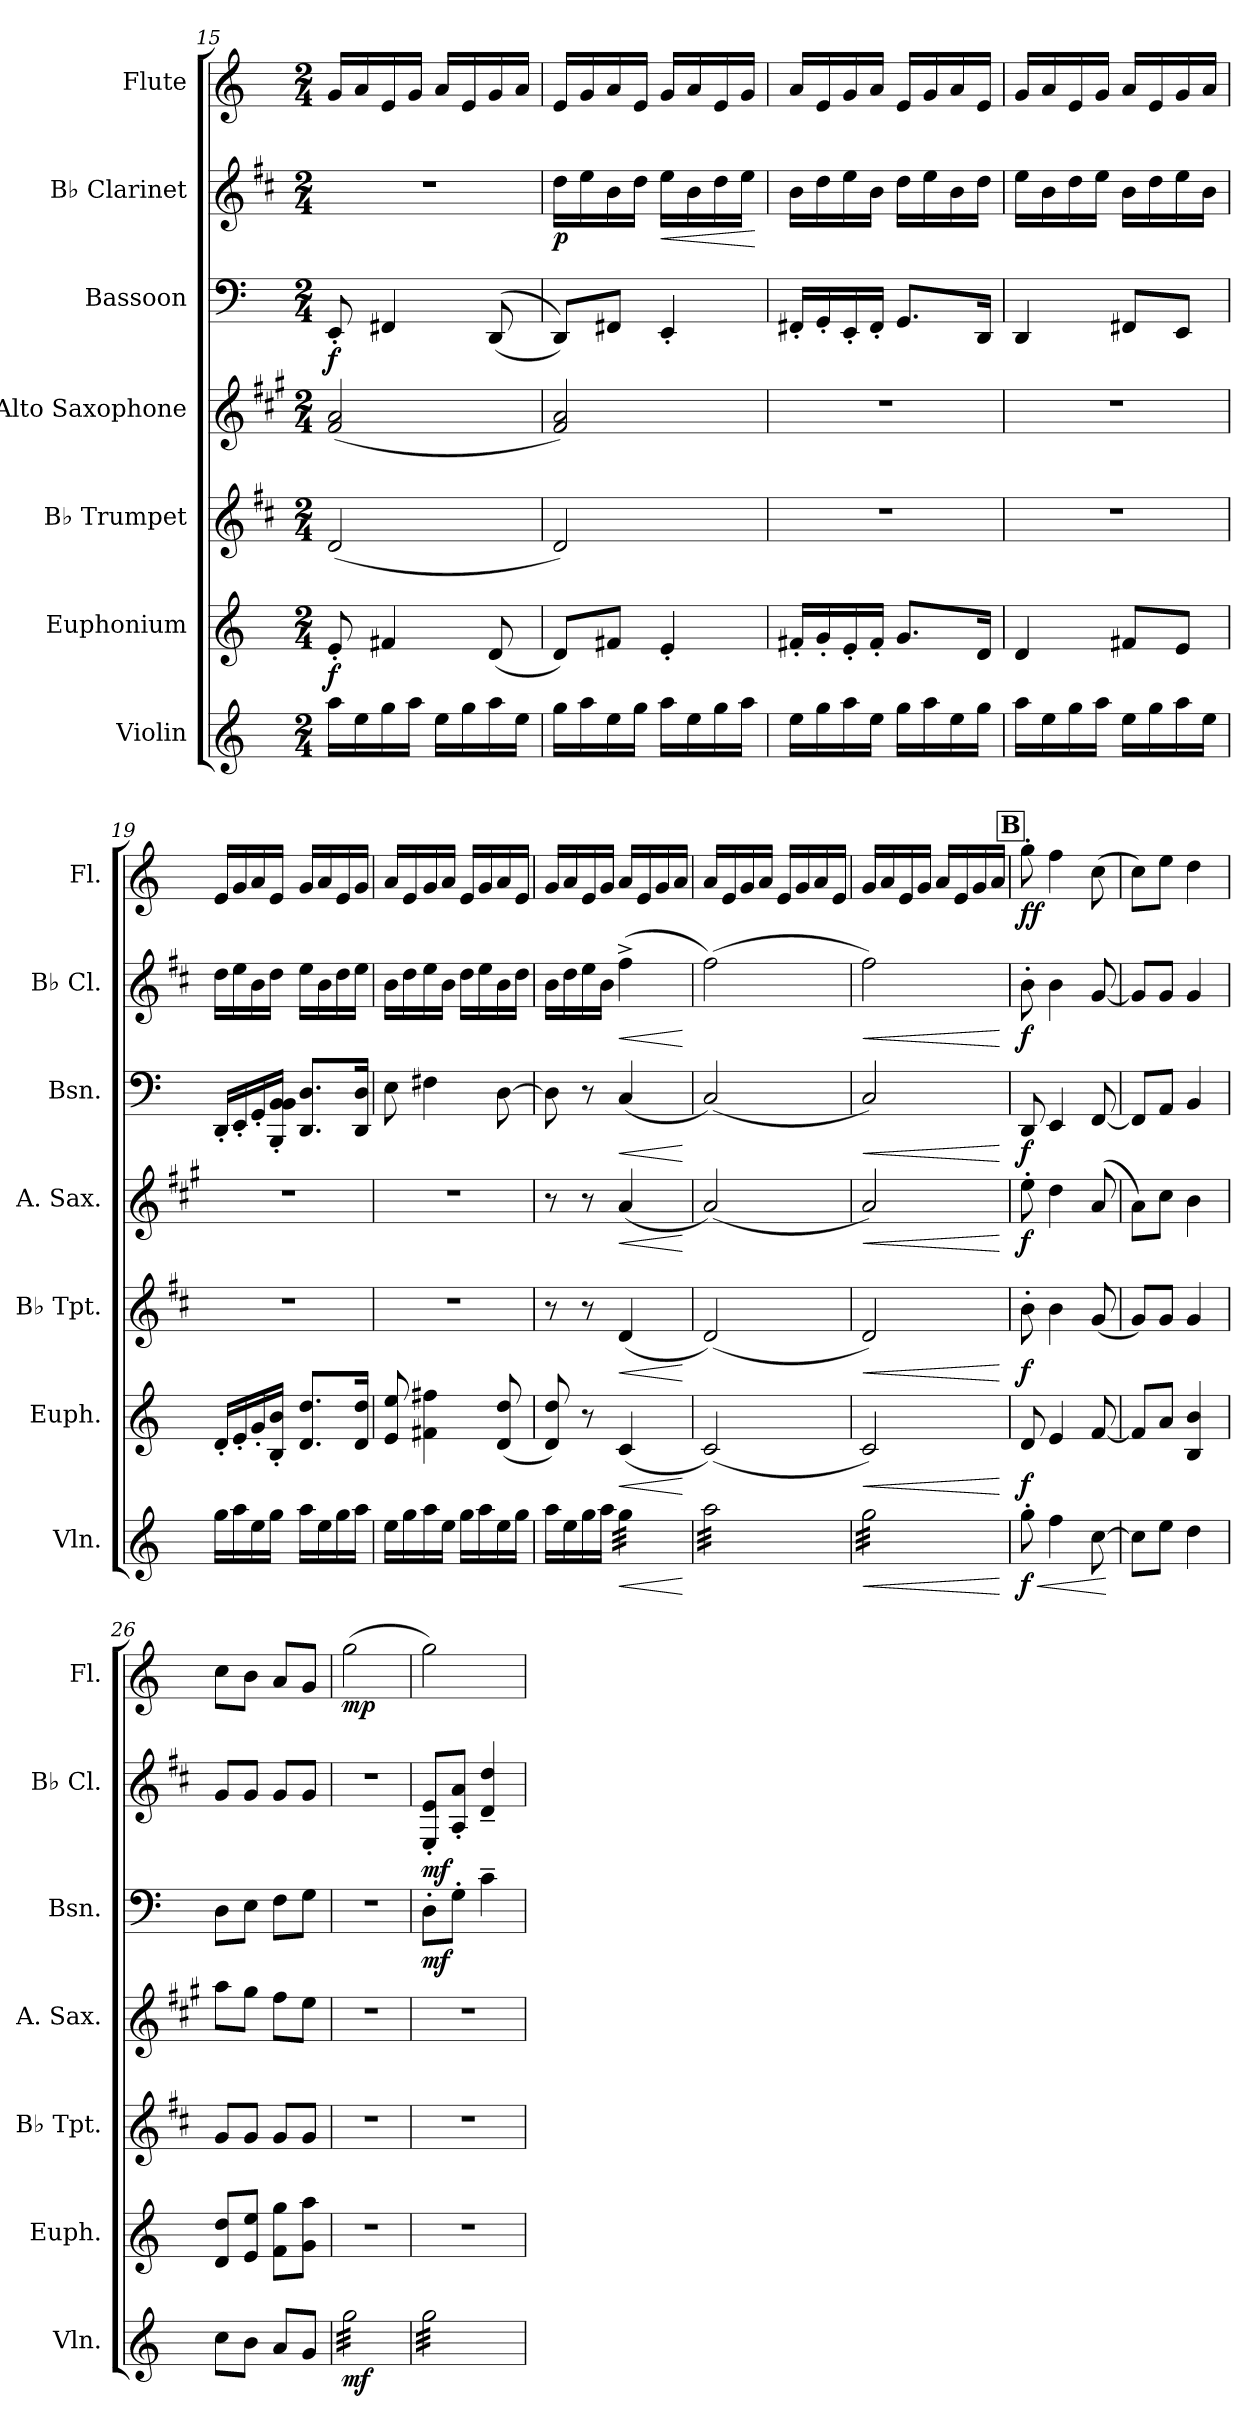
**kern	**dynam	**kern	**dynam	**kern	**dynam	**kern	**dynam	**kern	**dynam	**kern	**dynam	**kern	**dynam
*part7	*part7	*part6	*part6	*part5	*part5	*part4	*part4	*part3	*part3	*part2	*part2	*part1	*part1
*staff7	*staff7	*staff6	*staff6	*staff5	*staff5	*staff4	*staff4	*staff3	*staff3	*staff2	*staff2	*staff1	*staff1
*I"Violin	*	*I"Euphonium	*	*I"B♭ Trumpet	*	*I"Alto Saxophone	*	*I"Bassoon	*	*I"B♭ Clarinet	*	*I"Flute	*
*I'Vln.	*	*I'Euph.	*	*I'B♭ Tpt.	*	*I'A. Sax.	*	*I'Bsn.	*	*I'B♭ Cl.	*	*I'Fl.	*
!!LO:PB:g=z
*clefG2	*	*clefG2	*	*clefG2	*	*clefG2	*	*clefF4	*	*clefG2	*	*clefG2	*
*	*	*	*	*ITrd1c2	*	*ITrd5c9	*	*	*	*ITrd1c2	*	*	*
*k[]	*	*k[]	*	*k[]	*	*k[]	*	*k[]	*	*k[]	*	*k[]	*
*M2/4	*	*M2/4	*	*M2/4	*	*M2/4	*	*M2/4	*	*M2/4	*	*M2/4	*
=15	=15	=15	=15	=15	=15	=15	=15	=15	=15	=15	=15	=15	=15
!	!	!	!LO:DY:b	!	!	!	!	!	!LO:DY:b	!	!	!	!
16aa\LL	.	8e'/	f	(2c/	.	(2A/ 2c/	.	8EE'/	f	2r	.	16g/LL	.
16ee\	.	.	.	.	.	.	.	.	.	.	.	16a/	.
16gg\	.	4f#X/	.	.	.	.	.	4FF#X/	.	.	.	16e/	.
16aa\JJ	.	.	.	.	.	.	.	.	.	.	.	16g/JJ	.
16ee\LL	.	.	.	.	.	.	.	.	.	.	.	16a/LL	.
16gg\	.	.	.	.	.	.	.	.	.	.	.	16e/	.
16aa\	.	(8d/	.	.	.	.	.	((8DD/	.	.	.	16g/	.
16ee\JJ	.	.	.	.	.	.	.	.	.	.	.	16a/JJ	.
=16	=16	=16	=16	=16	=16	=16	=16	=16	=16	=16	=16	=16	=16
!	!	!	!	!	!	!	!	!	!	!	!LO:DY:b	!	!
16gg\LL	.	8d/L)	.	2c/)	.	2A/ 2c/)	.	8DD/L))	.	16cc\LL	p	16e/LL	.
16aa\	.	.	.	.	.	.	.	.	.	16dd\	.	16g/	.
16ee\	.	8f#X/J	.	.	.	.	.	8FF#X/J	.	16a\	.	16a/	.
16gg\JJ	.	.	.	.	.	.	.	.	.	16cc\JJ	.	16e/JJ	.
!	!	!	!	!	!	!	!	!	!	!	!LO:HP:b	!	!
16aa\LL	.	4e'/	.	.	.	.	.	4EE'/	.	16dd\LL	<	16g/LL	.
16ee\	.	.	.	.	.	.	.	.	.	16a\	.	16a/	.
16gg\	.	.	.	.	.	.	.	.	.	16cc\	.	16e/	.
16aa\JJ	.	.	.	.	.	.	.	.	.	16dd\JJ	.	16g/JJ	.
.	.	.	.	.	.	.	.	.	.	.	[	.	.
=17	=17	=17	=17	=17	=17	=17	=17	=17	=17	=17	=17	=17	=17
16ee\LL	.	16f#X'/LL	.	2r	.	2r	.	16FF#X'/LL	.	16a\LL	.	16a/LL	.
16gg\	.	16g'/	.	.	.	.	.	16GG'/	.	16cc\	.	16e/	.
16aa\	.	16e'/	.	.	.	.	.	16EE'/	.	16dd\	.	16g/	.
16ee\JJ	.	16f#'/JJ	.	.	.	.	.	16FF#'/JJ	.	16a\JJ	.	16a/JJ	.
16gg\LL	.	8.g/L	.	.	.	.	.	8.GG/L	.	16cc\LL	.	16e/LL	.
16aa\	.	.	.	.	.	.	.	.	.	16dd\	.	16g/	.
16ee\	.	.	.	.	.	.	.	.	.	16a\	.	16a/	.
16gg\JJ	.	16d/Jk	.	.	.	.	.	16DD/Jk	.	16cc\JJ	.	16e/JJ	.
=18	=18	=18	=18	=18	=18	=18	=18	=18	=18	=18	=18	=18	=18
16aa\LL	.	4d/	.	2r	.	2r	.	4DD/	.	16dd\LL	.	16g/LL	.
16ee\	.	.	.	.	.	.	.	.	.	16a\	.	16a/	.
16gg\	.	.	.	.	.	.	.	.	.	16cc\	.	16e/	.
16aa\JJ	.	.	.	.	.	.	.	.	.	16dd\JJ	.	16g/JJ	.
16ee\LL	.	8f#X/L	.	.	.	.	.	8FF#X/L	.	16a\LL	.	16a/LL	.
16gg\	.	.	.	.	.	.	.	.	.	16cc\	.	16e/	.
16aa\	.	8e/J	.	.	.	.	.	8EE/J	.	16dd\	.	16g/	.
16ee\JJ	.	.	.	.	.	.	.	.	.	16a\JJ	.	16a/JJ	.
!!LO:PB:g=z
=19	=19	=19	=19	=19	=19	=19	=19	=19	=19	=19	=19	=19	=19
16gg\LL	.	16d'/LL	.	2r	.	2r	.	16DD'/LL	.	16cc\LL	.	16e/LL	.
16aa\	.	16e'/	.	.	.	.	.	16EE'/	.	16dd\	.	16g/	.
16ee\	.	16g'/	.	.	.	.	.	16GG'/	.	16a\	.	16a/	.
16gg\JJ	.	16B/' 16b/'JJ	.	.	.	.	.	16BBB/' 16BB/' 16BB/'JJ	.	16cc\JJ	.	16e/JJ	.
16aa\LL	.	8.d/ 8.dd/L	.	.	.	.	.	8.DD/ 8.D/L	.	16dd\LL	.	16g/LL	.
16ee\	.	.	.	.	.	.	.	.	.	16a\	.	16a/	.
16gg\	.	.	.	.	.	.	.	.	.	16cc\	.	16e/	.
16aa\JJ	.	16d/ 16dd/Jk	.	.	.	.	.	16DD/ 16D/Jk	.	16dd\JJ	.	16g/JJ	.
=20	=20	=20	=20	=20	=20	=20	=20	=20	=20	=20	=20	=20	=20
16ee\LL	.	8e/ 8ee/	.	2r	.	2r	.	8E\	.	16a\LL	.	16a/LL	.
16gg\	.	.	.	.	.	.	.	.	.	16cc\	.	16e/	.
16aa\	.	4f#X\ 4ff#X\	.	.	.	.	.	4F#X\	.	16dd\	.	16g/	.
16ee\JJ	.	.	.	.	.	.	.	.	.	16a\JJ	.	16a/JJ	.
16gg\LL	.	.	.	.	.	.	.	.	.	16cc\LL	.	16e/LL	.
16aa\	.	.	.	.	.	.	.	.	.	16dd\	.	16g/	.
16ee\	.	(8d/ 8dd/	.	.	.	.	.	[8D\	.	16a\	.	16a/	.
16gg\JJ	.	.	.	.	.	.	.	.	.	16cc\JJ	.	16e/JJ	.
=21	=21	=21	=21	=21	=21	=21	=21	=21	=21	=21	=21	=21	=21
16aa\LL	.	8d/ 8dd/)	.	8r	.	8r	.	8D\]	.	16a\LL	.	16g/LL	.
16ee\	.	.	.	.	.	.	.	.	.	16cc\	.	16a/	.
16gg\	.	8r	.	8r	.	8r	.	8r	.	16dd\	.	16e/	.
16aa\JJ	.	.	.	.	.	.	.	.	.	16a\JJ	.	16g/JJ	.
!	!LO:HP:b	!	!LO:HP:b	!	!LO:HP:b	!	!LO:HP:b	!	!LO:HP:b	!	!LO:HP:b	!	!
*tremolo	*	*	*	*	*	*	*	*	*	*	*	*	*
(32gg\LLL	<	(4c/	<	(4c/	<	(4c/	<	(4C/	<	(4ee^\	<	16a/LL	.
(32gg\	.	.	.	.	.	.	.	.	.	.	.	.	.
(32gg\	.	.	.	.	.	.	.	.	.	.	.	16e/	.
(32gg\	.	.	.	.	.	.	.	.	.	.	.	.	.
(32gg\	.	.	.	.	.	.	.	.	.	.	.	16g/	.
(32gg\	.	.	.	.	.	.	.	.	.	.	.	.	.
(32gg\	.	.	.	.	.	.	.	.	.	.	.	16a/JJ	.
(32gg\JJJ	.	.	.	.	.	.	.	.	.	.	.	.	.
.	[	.	[	.	[	.	[	.	[	.	[	.	.
=22	=22	=22	=22	=22	=22	=22	=22	=22	=22	=22	=22	=22	=22
(32aa\)LLL	.	(2c/)	.	(2c/)	.	(2c/)	.	(2C/)	.	(2ee\)	.	16a/LL	.
(32aa\)	.	.	.	.	.	.	.	.	.	.	.	.	.
(32aa\)	.	.	.	.	.	.	.	.	.	.	.	16e/	.
(32aa\)	.	.	.	.	.	.	.	.	.	.	.	.	.
(32aa\)	.	.	.	.	.	.	.	.	.	.	.	16g/	.
(32aa\)	.	.	.	.	.	.	.	.	.	.	.	.	.
(32aa\)	.	.	.	.	.	.	.	.	.	.	.	16a/JJ	.
(32aa\)	.	.	.	.	.	.	.	.	.	.	.	.	.
(32aa\)	.	.	.	.	.	.	.	.	.	.	.	16e/LL	.
(32aa\)	.	.	.	.	.	.	.	.	.	.	.	.	.
(32aa\)	.	.	.	.	.	.	.	.	.	.	.	16g/	.
(32aa\)	.	.	.	.	.	.	.	.	.	.	.	.	.
(32aa\)	.	.	.	.	.	.	.	.	.	.	.	16a/	.
(32aa\)	.	.	.	.	.	.	.	.	.	.	.	.	.
(32aa\)	.	.	.	.	.	.	.	.	.	.	.	16e/JJ	.
(32aa\)JJJ	.	.	.	.	.	.	.	.	.	.	.	.	.
!!LO:PB:g=z
=23	=23	=23	=23	=23	=23	=23	=23	=23	=23	=23	=23	=23	=23
!	!LO:HP:b	!	!LO:HP:b	!	!LO:HP:b	!	!LO:HP:b	!	!LO:HP:b	!	!LO:HP:b	!	!
32gg\)LLL	<	2c/)	<	2c/)	<	2c/)	<	2C/)	<	2ee\)	<	16g/LL	.
32gg\)	.	.	.	.	.	.	.	.	.	.	.	.	.
32gg\)	.	.	.	.	.	.	.	.	.	.	.	16a/	.
32gg\)	.	.	.	.	.	.	.	.	.	.	.	.	.
32gg\)	.	.	.	.	.	.	.	.	.	.	.	16e/	.
32gg\)	.	.	.	.	.	.	.	.	.	.	.	.	.
32gg\)	.	.	.	.	.	.	.	.	.	.	.	16g/JJ	.
32gg\)	.	.	.	.	.	.	.	.	.	.	.	.	.
32gg\)	.	.	.	.	.	.	.	.	.	.	.	16a/LL	.
32gg\)	.	.	.	.	.	.	.	.	.	.	.	.	.
32gg\)	.	.	.	.	.	.	.	.	.	.	.	16e/	.
32gg\)	.	.	.	.	.	.	.	.	.	.	.	.	.
32gg\)	.	.	.	.	.	.	.	.	.	.	.	16g/	.
32gg\)	.	.	.	.	.	.	.	.	.	.	.	.	.
32gg\)	.	.	.	.	.	.	.	.	.	.	.	16a/JJ	.
32gg\)JJJ	.	.	.	.	.	.	.	.	.	.	.	.	.
*Xtremolo	*	*	*	*	*	*	*	*	*	*	*	*	*
.	[	.	[	.	[	.	[	.	[	.	[	.	.
!!LO:REH:place=s1:a:B:fs=14:t=B
=24	=24	=24	=24	=24	=24	=24	=24	=24	=24	=24	=24	=24	=24
!	!LO:HP:b	!	!	!	!	!	!	!	!	!	!	!	!
!	!LO:DY:n=1:b	!	!LO:DY:b	!	!LO:DY:b	!	!LO:DY:b	!	!LO:DY:b	!	!LO:DY:b	!	!LO:DY:b
!	!	!	!	!	!	!	!	!	!	!	!	!	!LO:DY:n=1:b
8gg'\	< f	8d/	f	8a'\	f	8g'\	f	8DD/	f	8a'\	f	8gg'\	f f
4ff\	.	4e/	.	4a\	.	4f\	.	4EE/	.	4a\	.	4ff\	.
[8cc\	.	[8f/	.	(8f/	.	(8c/	.	[8FF/	.	[8f/	.	(8cc\	.
.	[	.	.	.	.	.	.	.	.	.	.	.	.
=25	=25	=25	=25	=25	=25	=25	=25	=25	=25	=25	=25	=25	=25
8cc\L]	.	8f/L]	.	8f/L)	.	8c\L)	.	8FF/L]	.	8f/L]	.	8cc\L)	.
8ee\J	.	8a/J	.	8f/J	.	8e\J	.	8AA/J	.	8f/J	.	8ee\J	.
4dd\	.	4B/ 4b/	.	4f/	.	4d\	.	4BB/	.	4f/	.	4dd\	.
=26	=26	=26	=26	=26	=26	=26	=26	=26	=26	=26	=26	=26	=26
8cc\L	.	8d/ 8dd/L	.	8f/L	.	8cc\L	.	8D\L	.	8f/L	.	8cc\L	.
8b\J	.	8e/ 8ee/J	.	8f/J	.	8b\J	.	8E\J	.	8f/J	.	8b\J	.
8a/L	.	8f\ 8gg\L	.	8f/L	.	8a\L	.	8F\L	.	8f/L	.	8a/L	.
8g/J	.	8g\ 8aa\J	.	8f/J	.	8g\J	.	8G\J	.	8f/J	.	8g/J	.
=27	=27	=27	=27	=27	=27	=27	=27	=27	=27	=27	=27	=27	=27
!	!LO:DY:b	!	!	!	!	!	!	!	!	!	!	!	!LO:DY:b
*tremolo	*	*	*	*	*	*	*	*	*	*	*	*	*
32gg\LLL	mf	2r	.	2r	.	2r	.	2r	.	2r	.	(2gg\	mp
32gg\	.	.	.	.	.	.	.	.	.	.	.	.	.
32gg\	.	.	.	.	.	.	.	.	.	.	.	.	.
32gg\	.	.	.	.	.	.	.	.	.	.	.	.	.
32gg\	.	.	.	.	.	.	.	.	.	.	.	.	.
32gg\	.	.	.	.	.	.	.	.	.	.	.	.	.
32gg\	.	.	.	.	.	.	.	.	.	.	.	.	.
32gg\	.	.	.	.	.	.	.	.	.	.	.	.	.
32gg\	.	.	.	.	.	.	.	.	.	.	.	.	.
32gg\	.	.	.	.	.	.	.	.	.	.	.	.	.
32gg\	.	.	.	.	.	.	.	.	.	.	.	.	.
32gg\	.	.	.	.	.	.	.	.	.	.	.	.	.
32gg\	.	.	.	.	.	.	.	.	.	.	.	.	.
32gg\	.	.	.	.	.	.	.	.	.	.	.	.	.
32gg\	.	.	.	.	.	.	.	.	.	.	.	.	.
32gg\JJJ	.	.	.	.	.	.	.	.	.	.	.	.	.
=28	=28	=28	=28	=28	=28	=28	=28	=28	=28	=28	=28	=28	=28
!	!	!	!	!	!	!	!	!	!LO:DY:b	!	!LO:DY:b	!	!
32gg\LLL	.	2r	.	2r	.	2r	.	8D'\L	mf	8D/' 8d/'L	mf	2gg\)	.
32gg\	.	.	.	.	.	.	.	.	.	.	.	.	.
32gg\	.	.	.	.	.	.	.	.	.	.	.	.	.
32gg\	.	.	.	.	.	.	.	.	.	.	.	.	.
32gg\	.	.	.	.	.	.	.	8G'\J	.	8G/' 8g/'J	.	.	.
32gg\	.	.	.	.	.	.	.	.	.	.	.	.	.
32gg\	.	.	.	.	.	.	.	.	.	.	.	.	.
32gg\	.	.	.	.	.	.	.	.	.	.	.	.	.
32gg\	.	.	.	.	.	.	.	4c~\	.	4c/~ 4cc/~	.	.	.
32gg\	.	.	.	.	.	.	.	.	.	.	.	.	.
32gg\	.	.	.	.	.	.	.	.	.	.	.	.	.
32gg\	.	.	.	.	.	.	.	.	.	.	.	.	.
32gg\	.	.	.	.	.	.	.	.	.	.	.	.	.
32gg\	.	.	.	.	.	.	.	.	.	.	.	.	.
32gg\	.	.	.	.	.	.	.	.	.	.	.	.	.
32gg\JJJ	.	.	.	.	.	.	.	.	.	.	.	.	.
*Xtremolo	*	*	*	*	*	*	*	*	*	*	*	*	*
=	=	=	=	=	=	=	=	=	=	=	=	=	=
*-	*-	*-	*-	*-	*-	*-	*-	*-	*-	*-	*-	*-	*-
